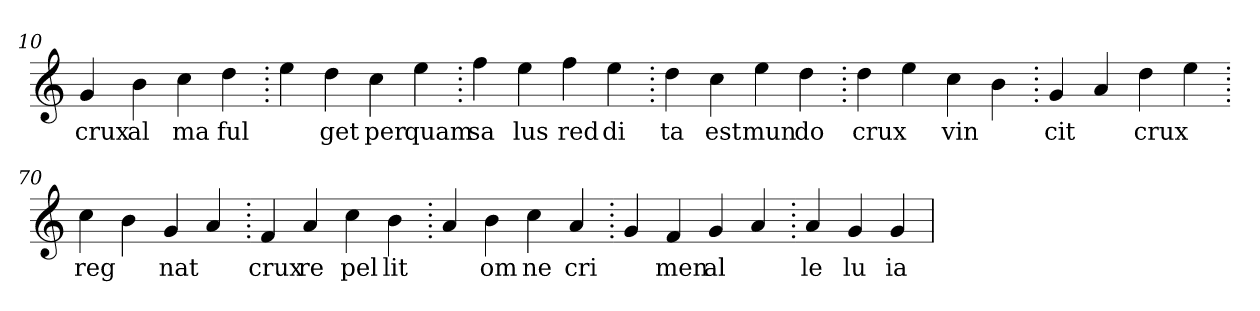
**kern	**text
*part1	*part1
*staff1	*staff1
*clefG2	*
=10.	=10.
4g	crux
4b	al
4cc	ma
4dd	ful
=20.	=20.
4ee	.
4dd	get
4cc	per
4ee	quam
=30.	=30.
4ff	sa
4ee	lus
4ff	red
4ee	di
=40.	=40.
4dd	ta
4cc	est
4ee	mun
4dd	do
=50.	=50.
4dd	crux
4ee	.
4cc	vin
4b	.
=60.	=60.
4g	cit
4a	.
4dd	crux
4ee	.
=70.	=70.
4cc	reg
4b	.
4g	nat
4a	.
=80.	=80.
4f	crux
4a	re
4cc	pel
4b	lit
=90.	=90.
4a	.
4b	om
4cc	ne
4a	cri
=100.	=100.
4g	.
4f	men
4g	al
4a	.
=110.	=110.
4a	le
4g	lu
4g	ia
=	=
*-	*-
